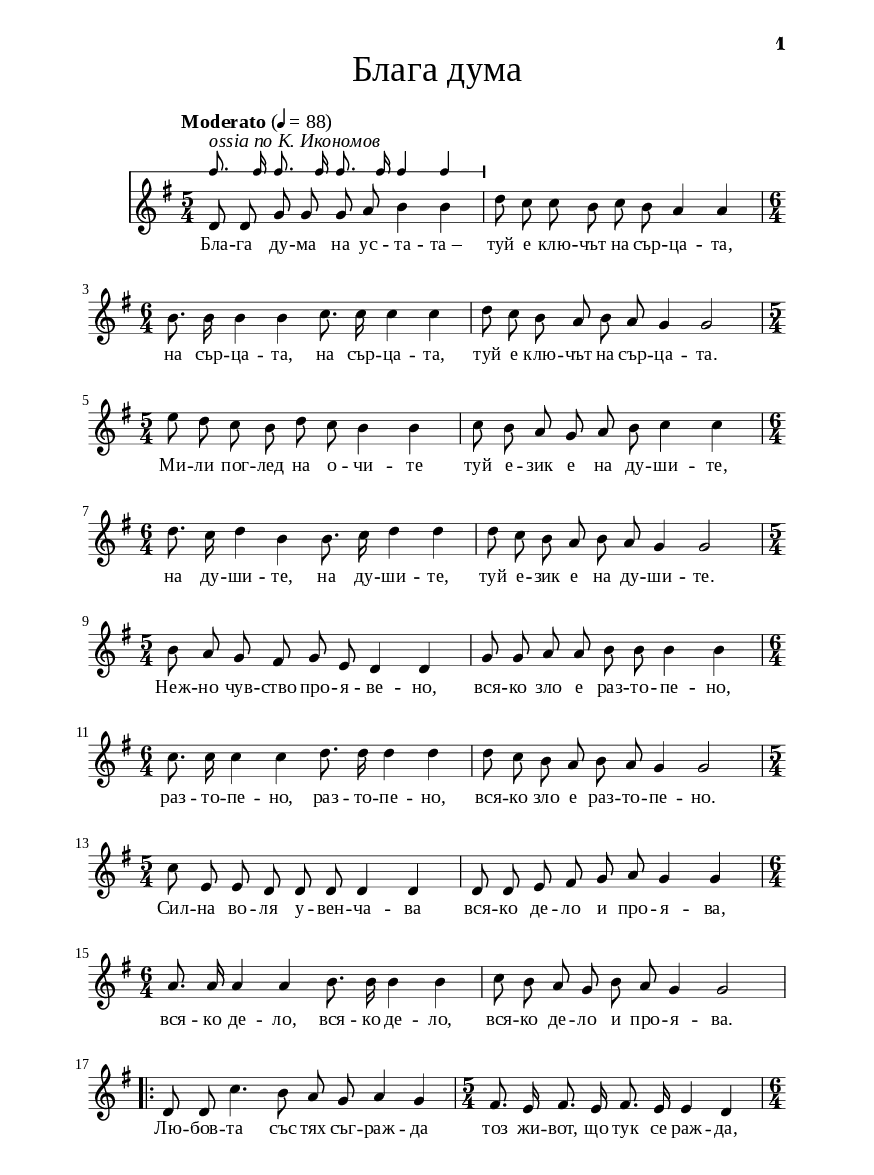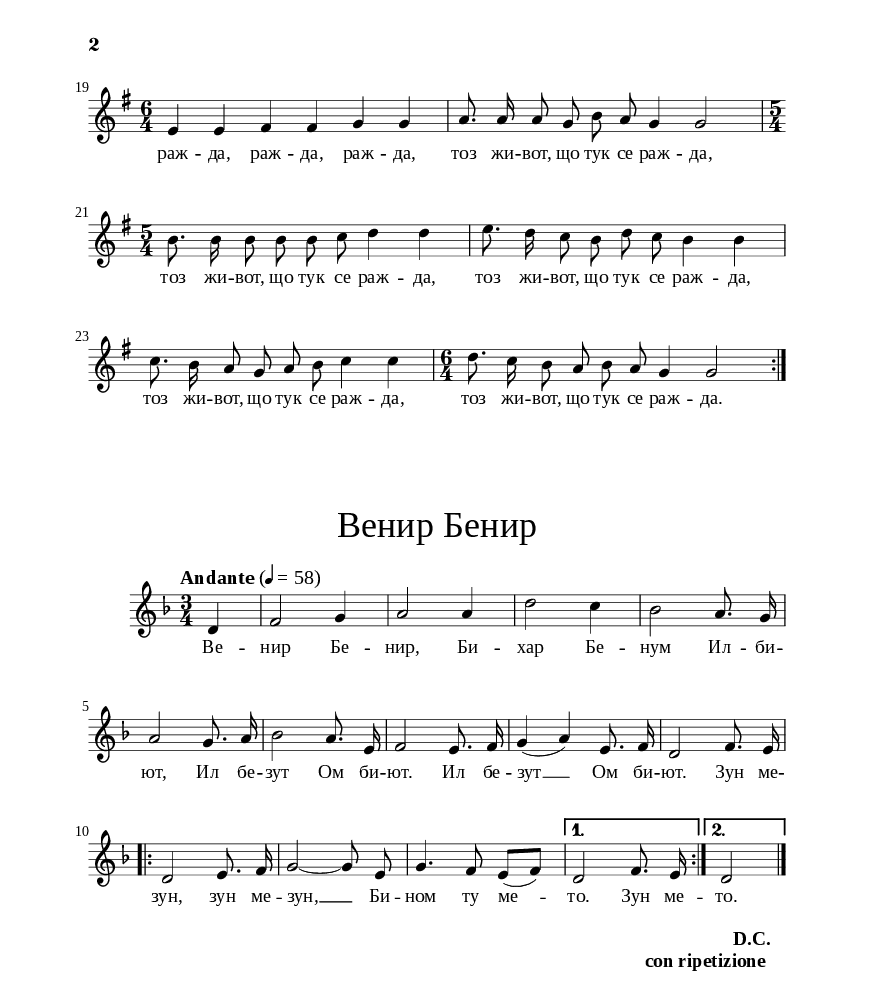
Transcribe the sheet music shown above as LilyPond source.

\version "2.24.4"

% include paper part and global functions
\include "include/globals.ily"

\bookpart {
  \label #'ref074
  \tocItem \markup "Блага дума"
  \include "include/bookpart-paper.ily"
  \score {
    \include "include/score-layout.ily"

    \new Staff = main \absolute {
      \clef treble
      \key g \major
      \time 5/4
      \tempoFunc "Moderato" 4 "88"
      \autoBeamOff

      <<
        { d'8 d'8 g'8 g' g' a' b'4 b' | }
        \new RhythmicStaff \with {
          \override VerticalAxisGroup.default-staff-staff-spacing =
          #'((basic-distance . 5.5)
             (padding . -10))
          \remove "Time_signature_engraver"
          alignAboveContext = #"main"
          fontSize = #-1.5
          \override StaffSymbol.staff-space = #(magstep -2)
          \override StaffSymbol.thickness = #(magstep -2)
          firstClef = ##f
        }
        {
          \autoBeamOff  d'8.^\markup { \large \italic "ossia по К. Икономов"}

          d'16 g'8. g'16 g'8. a'16 b'4 b'4 |
        }
      >>

      d''8 c''8 c''8 b' c'' b' a'4 a' \break |

      \time 6/4  b'8. b'16 b'4 b' c''8. c''16 c''4 c'' | d''8 c''8 b'8 a' b' a' g'4 g'2 \break |

      \time 5/4  e''8 d''8 c''8 b' d'' c'' b'4 b' | c''8 b'8 a'8 g' a' b' c''4 c'' \break |

      \time 6/4  d''8. c''16 d''4 b' b'8. c''16 d''4 d'' | d''8 c''8 b'8 a' b' a' g'4 g'2 \break |

      \time 5/4  b'8 a'8 g'8 fis' g' e' d'4 d' | g'8 g'8 a'8 a' b' b' b'4 b' \break |

      \time 6/4  c''8. c''16 c''4 c'' d''8. d''16 d''4 d'' | d''8 c''8 b'8 a' b' a' g'4 g'2 \break |

      \time 5/4  c''8 e'8 e'8 d' d' d' d'4 d' | d'8 d'8 e'8 fis' g' a' g'4 g' | \break

      \time 6/4  a'8. a'16 a'4 a' b'8. b'16 b'4 b' | c''8 b'8 a'8 g' b' a' g'4 g'2 \break |


      \repeat volta 2 {
        d'8 d'8 c''4. b'8 a'8 g'8 a'4 g' | \time 5/4  fis'8. e'16 fis'8. e'16 fis'8. e'16 e'4 d' \break |

        \time 6/4  e'4 e' fis' fis' g' g' | a'8. a'16 a'8 g' b' a' g'4 g'2 \break |

        \time 5/4  b'8. b'16 b'8 b' b' c'' d''4 d'' | e''8. d''16 c''8 b' d'' c'' b'4 b' \break |

        c''8. b'16 a'8 g' a' b' c''4 c'' | \time 6/4  d''8. c''16 b'8 a' b' a' g'4 g'2 \break |
      }
    }

    \addlyrics {
      Бла -- га ду
      -- ма на ус -- та -- "та –" туй е клю -- чът на
      сър -- ца -- та, на сър -- ца -- та, на сър --
      ца -- та, туй е клю -- чът на сър -- ца -- та.
      Ми -- ли пог -- лед на о -- чи -- те туй е --
      зик е на ду -- ши -- те, на ду -- ши -- те, на
      ду -- ши -- те, туй е -- зик е на ду -- ши --
      те. Неж -- но чув -- ство про -- я -- ве -- но,
      вся -- ко зло е раз -- то -- пе -- но, раз -- то
      -- пе -- но, раз -- то -- пе -- но, вся -- ко зло
      е раз -- то -- пе -- но. Сил -- на во -- ля у --
      вен -- ча -- ва вся -- ко де -- ло и про -- я --
      ва, вся -- ко де -- ло, вся -- ко де -- ло, вся
      -- ко де -- ло и про -- я -- ва. Лю -- бов -- та
      със тях съг -- раж -- да тоз жи -- вот, що тук
      се раж -- да, раж -- да, раж -- да, раж -- да,
      тоз жи -- вот, що тук се раж -- да, тоз жи --
      вот, що тук се раж -- да, тоз жи -- вот, що
      тук се раж -- да, тоз жи -- вот, що тук се раж
      -- да, тоз жи -- вот, що тук се раж -- да.
    }

    \header {
      title = \titleFunc #'ref_desc_5 "Блага дума" "Blaga duma"
    }

    \midi{}

  } % score


  \markup \vspace #4

  \label #'ref076
  \tocItem \markup "Венир Бенир"

  \score {
    \include "include/score-layout.ily"

    \new Voice \absolute {
      \clef treble
      \key d \minor
      \time 3/4
      \tempoFunc "Andante" 4 "58"
      \autoBeamOff

      \partial 4
      d'4 | f'2 g'4 | a'2 a'4 | d''2 c''4 | bes'2 a'8. g'16 \break |

      a'2 g'8. a'16 | bes'2 a'8. e'16 | f'2 e'8. f'16 | g'4 ( a' ) e'8. f'16 |  d'2 f'8. e'16 \break |

      \repeat volta 2 { d'2 e'8. f'16 | g'2 ~ g'8 e' | g'4. f'8 e' [( f' )] |} \alternative { { d'2 f'8. e'16  | } { d'2 \break \bar "|."} }
    }

    \addlyrics {
      Ве -- нир Бе
      -- нир, Би -- хар Бе -- нум Ил -- би -- ют, Ил
      бе -- зут Ом би -- ют. Ил бе -- зут __ Ом би --
      ют. Зун ме -- зун, зун ме -- зун, __ Би -- ном ту
      ме -- то. Зун ме -- то.
    }

    \header {
      title = \titleFunc #'ref_desc_7 "Венир Бенир" "Venir benir"
    }

    \midi{}

  } % score

  \markup \dc-two "D.C." "con ripetizione "




} % bookpart
